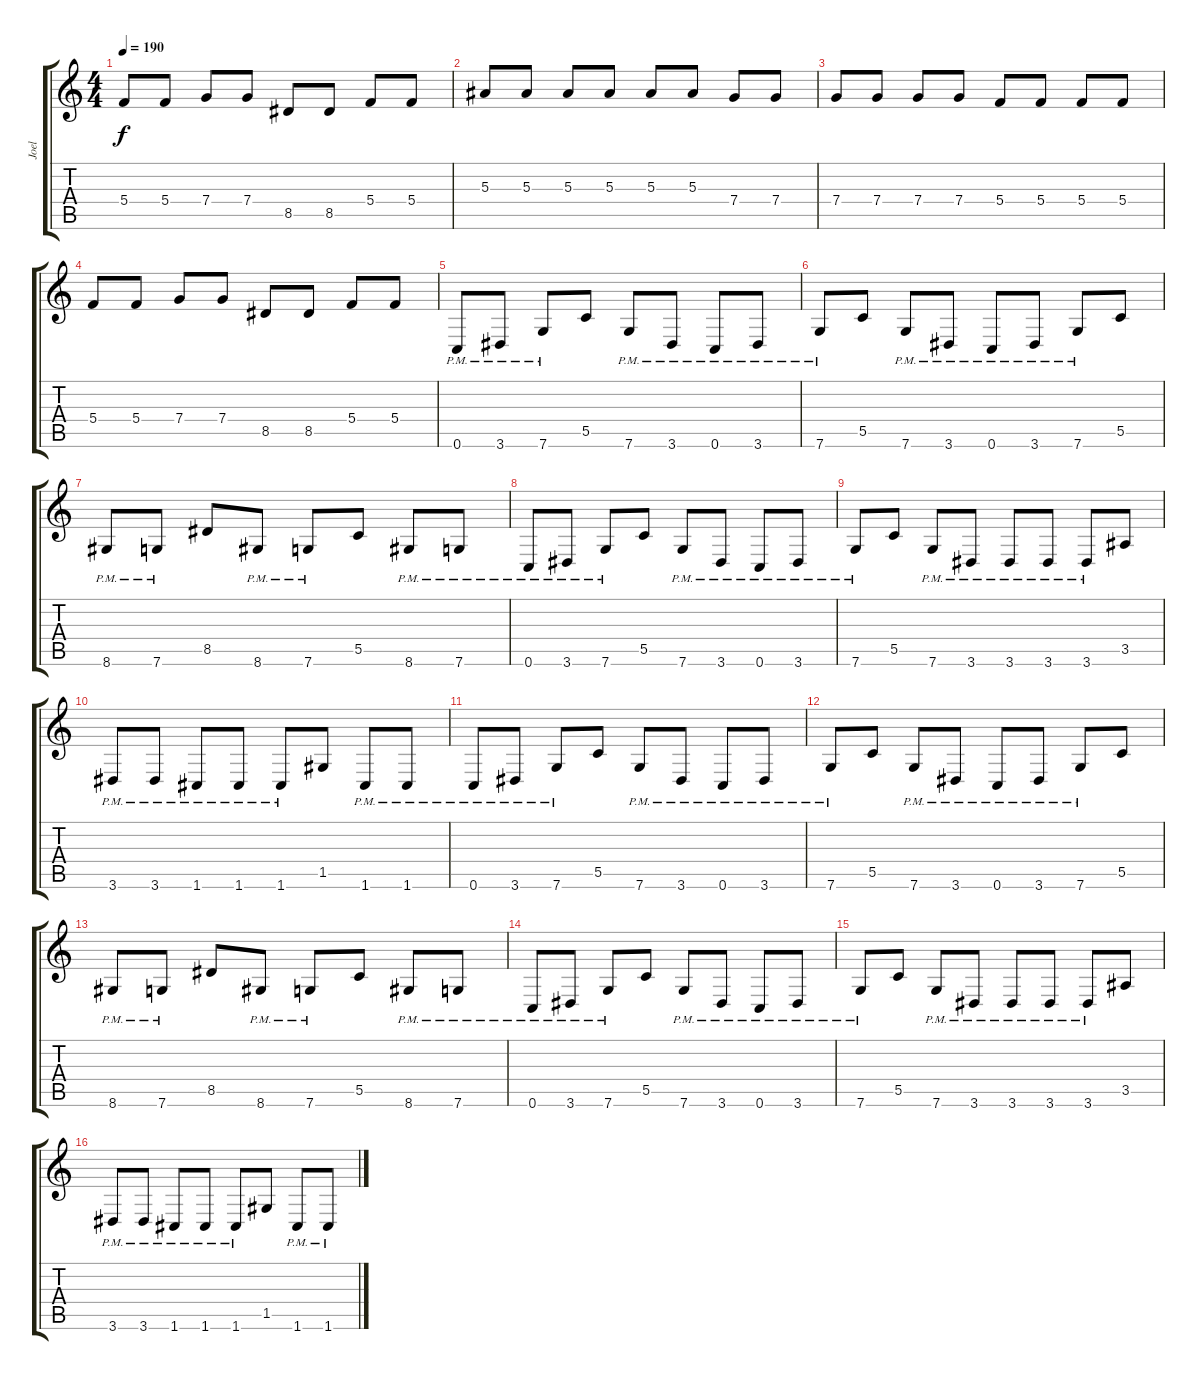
\track ("Joel" "Joel") {instrument distortionguitar}
\staff {score tabs}
\tuning (D4 A3 F3 C3 G2 C2) {hide}
\ts (4 4)
\tempo 190
\clef g2
\ks c
5.4.8{dy f} 5.4.8 7.4.8 7.4.8 8.5.8 8.5.8 5.4.8 5.4.8 |
5.3.8 5.3.8 5.3.8 5.3.8 5.3.8 5.3.8 7.4.8 7.4.8 |
7.4.8 7.4.8 7.4.8 7.4.8 5.4.8 5.4.8 5.4.8 5.4.8 |
5.4.8 5.4.8 7.4.8 7.4.8 8.5.8 8.5.8 5.4.8 5.4.8 |
0.6{pm}.8 3.6{pm}.8 7.6{pm}.8 5.5.8 7.6{pm}.8 3.6{pm}.8 0.6{pm}.8 3.6{pm}.8 |
7.6{pm}.8 5.5.8 7.6{pm}.8 3.6{pm}.8 0.6{pm}.8 3.6{pm}.8 7.6{pm}.8 5.5.8 |
8.6{pm}.8 7.6{pm}.8 8.5.8 8.6{pm}.8 7.6{pm}.8 5.5.8 8.6{pm}.8 7.6{pm}.8 |
0.6{pm}.8 3.6{pm}.8 7.6{pm}.8 5.5.8 7.6{pm}.8 3.6{pm}.8 0.6{pm}.8 3.6{pm}.8 |
7.6{pm}.8 5.5.8 7.6{pm}.8 3.6{pm}.8 3.6{pm}.8 3.6{pm}.8 3.6{pm}.8 3.5.8 |
3.6{pm}.8 3.6{pm}.8 1.6{pm}.8 1.6{pm}.8 1.6{pm}.8 1.5.8 1.6{pm}.8 1.6{pm}.8 |
0.6{pm}.8 3.6{pm}.8 7.6{pm}.8 5.5.8 7.6{pm}.8 3.6{pm}.8 0.6{pm}.8 3.6{pm}.8 |
7.6{pm}.8 5.5.8 7.6{pm}.8 3.6{pm}.8 0.6{pm}.8 3.6{pm}.8 7.6{pm}.8 5.5.8 |
8.6{pm}.8 7.6{pm}.8 8.5.8 8.6{pm}.8 7.6{pm}.8 5.5.8 8.6{pm}.8 7.6{pm}.8 |
0.6{pm}.8 3.6{pm}.8 7.6{pm}.8 5.5.8 7.6{pm}.8 3.6{pm}.8 0.6{pm}.8 3.6{pm}.8 |
7.6{pm}.8 5.5.8 7.6{pm}.8 3.6{pm}.8 3.6{pm}.8 3.6{pm}.8 3.6{pm}.8 3.5.8 |
3.6{pm}.8 3.6{pm}.8 1.6{pm}.8 1.6{pm}.8 1.6{pm}.8 1.5.8 1.6{pm}.8 1.6{pm}.8
